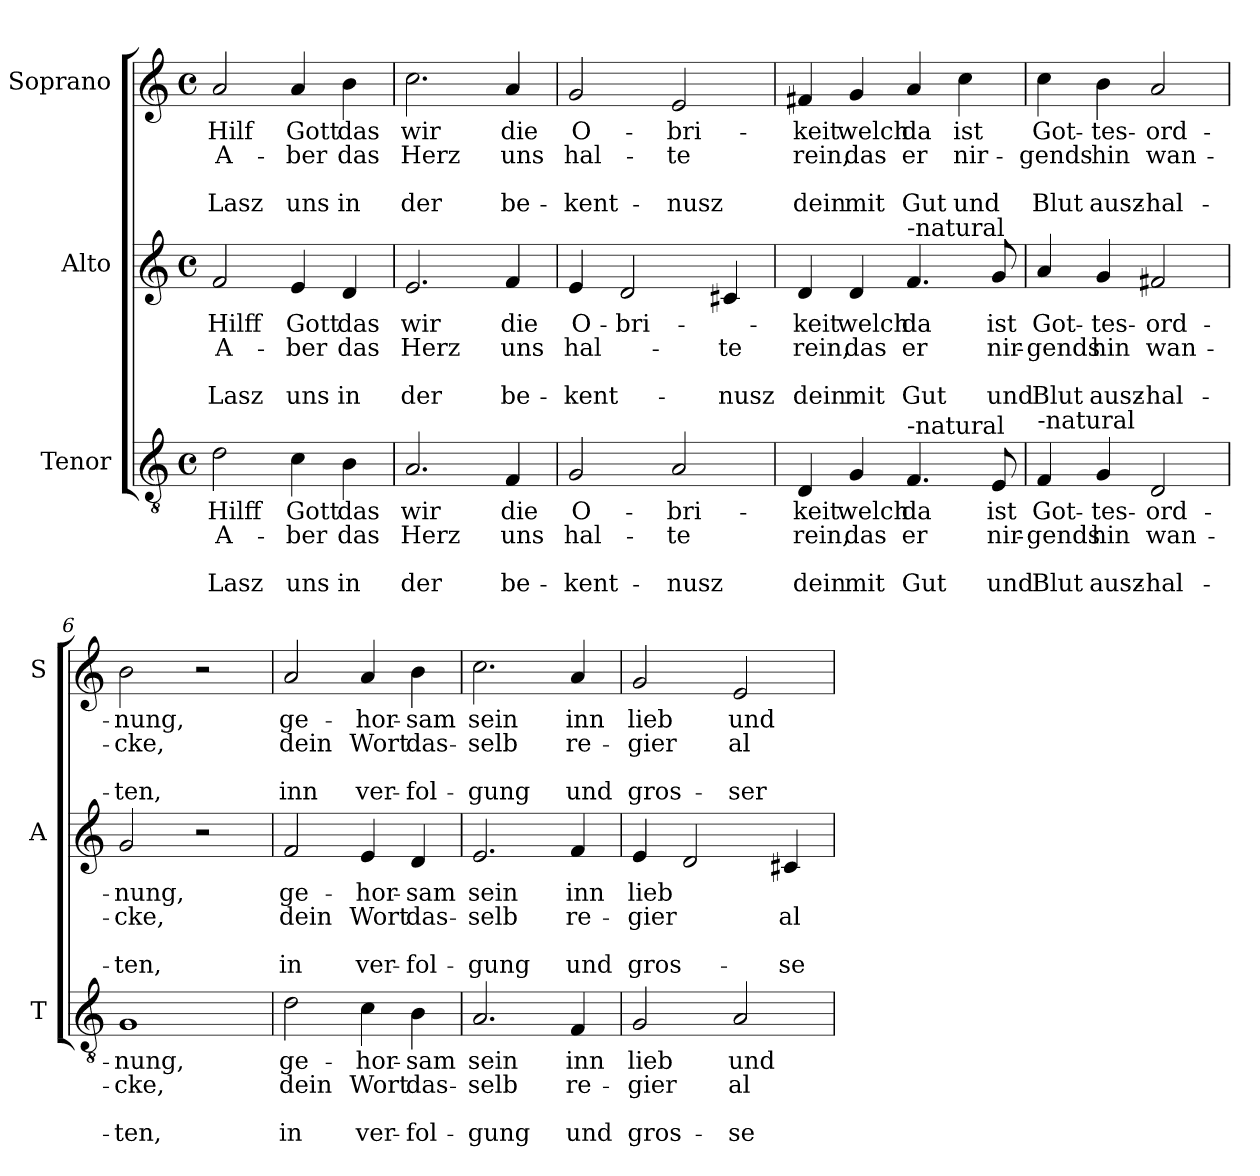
**kern	**text	**text	**text	**text	**kern	**text	**text	**text	**text	**kern	**text	**text	**text	**text
*part3	*part3	*part3	*part3	*part3	*part2	*part2	*part2	*part2	*part2	*part1	*part1	*part1	*part1	*part1
*staff3	*staff3	*staff3	*staff3	*staff3	*staff2	*staff2	*staff2	*staff2	*staff2	*staff1	*staff1	*staff1	*staff1	*staff1
*I"Tenor	*	*	*	*	*I"Alto	*	*	*	*	*I"Soprano	*	*	*	*
*I'T	*	*	*	*	*I'A	*	*	*	*	*I'S	*	*	*	*
*clefGv2	*	*	*	*	*clefG2	*	*	*	*	*clefG2	*	*	*	*
*k[]	*	*	*	*	*k[]	*	*	*	*	*k[]	*	*	*	*
*C:	*	*	*	*	*C:	*	*	*	*	*C:	*	*	*	*
*M4/4	*	*	*	*	*M4/4	*	*	*	*	*M4/4	*	*	*	*
*met(c)	*	*	*	*	*met(c)	*	*	*	*	*met(c)	*	*	*	*
=1	=1	=1	=1	=1	=1	=1	=1	=1	=1	=1	=1	=1	=1	=1
!	!LO:LY:b	!LO:LY:b	!	!LO:LY:b	!	!LO:LY:b	!LO:LY:b	!	!LO:LY:b	!	!LO:LY:b	!LO:LY:b	!	!LO:LY:b
2d\	Hilff	A-	.	Lasz	2f/	Hilff	A-	.	Lasz	2a/	Hilf	A-	.	Lasz
!	!LO:LY:b	!LO:LY:b	!	!LO:LY:b	!	!LO:LY:b	!LO:LY:b	!	!LO:LY:b	!	!LO:LY:b	!LO:LY:b	!	!LO:LY:b
4c\	Gott	-ber	.	uns	4e/	Gott	-ber	.	uns	4a/	Gott	-ber	.	uns
!	!LO:LY:b	!LO:LY:b	!	!LO:LY:b	!	!LO:LY:b	!LO:LY:b	!	!LO:LY:b	!	!LO:LY:b	!LO:LY:b	!	!LO:LY:b
4B\	das	das	.	in	4d/	das	das	.	in	4b\	das	das	.	in
=2	=2	=2	=2	=2	=2	=2	=2	=2	=2	=2	=2	=2	=2	=2
!	!LO:LY:b	!LO:LY:b	!	!LO:LY:b	!	!LO:LY:b	!LO:LY:b	!	!LO:LY:b	!	!LO:LY:b	!LO:LY:b	!	!LO:LY:b
2.A/	wir	Herz	.	der	2.e/	wir	Herz	.	der	2.cc\	wir	Herz	.	der
!	!LO:LY:b	!LO:LY:b	!	!LO:LY:b	!	!LO:LY:b	!LO:LY:b	!	!LO:LY:b	!	!LO:LY:b	!LO:LY:b	!	!LO:LY:b
4F/	die	uns	.	be-	4f/	die	uns	.	be-	4a/	die	uns	.	be-
=3	=3	=3	=3	=3	=3	=3	=3	=3	=3	=3	=3	=3	=3	=3
!	!LO:LY:b	!LO:LY:b	!	!LO:LY:b	!	!LO:LY:b	!LO:LY:b	!	!LO:LY:b	!	!LO:LY:b	!LO:LY:b	!	!LO:LY:b
2G/	O-	hal-	.	-kent-	4e/	O-	hal-	.	-kent-	2g/	O-	hal-	.	-kent-
!	!	!	!	!	!	!LO:LY:b	!	!	!	!	!	!	!	!
.	.	.	.	.	2d/	-bri-	.	.	.	.	.	.	.	.
!	!LO:LY:b	!LO:LY:b	!	!LO:LY:b	!	!	!	!	!	!	!LO:LY:b	!LO:LY:b	!	!LO:LY:b
2A/	-bri-	-te	.	-nusz	.	.	.	.	.	2e/	-bri-	-te	.	-nusz
!	!	!	!	!	!	!	!LO:LY:b	!	!LO:LY:b	!	!	!	!	!
.	.	.	.	.	4c#X/	.	-te	.	-nusz	.	.	.	.	.
=4	=4	=4	=4	=4	=4	=4	=4	=4	=4	=4	=4	=4	=4	=4
!	!LO:LY:b	!LO:LY:b	!	!LO:LY:b	!	!LO:LY:b	!LO:LY:b	!	!LO:LY:b	!	!LO:LY:b	!LO:LY:b	!	!LO:LY:b
4D/	-keit	rein,	.	dein	4d/	-keit	rein,	.	dein	4f#X/	-keit	rein,	.	dein
!	!LO:LY:b	!LO:LY:b	!	!LO:LY:b	!	!LO:LY:b	!LO:LY:b	!	!LO:LY:b	!	!LO:LY:b	!LO:LY:b	!	!LO:LY:b
4G/	welch	das	.	mit	4d/	welch	das	.	mit	4g/	welch	das	.	mit
!	!	!	!	!	!LO:TX:a:t=-natural	!	!	!	!	!	!	!	!	!
!LO:TX:a:t=-natural	!	!	!	!	!	!	!	!	!	!	!	!	!	!
!	!LO:LY:b	!LO:LY:b	!	!LO:LY:b	!	!LO:LY:b	!LO:LY:b	!	!LO:LY:b	!	!LO:LY:b	!LO:LY:b	!	!LO:LY:b
4.F/	da	er	.	Gut	4.f/	da	er	.	Gut	4a/	da	er	.	Gut
!	!	!	!	!	!	!	!	!	!	!	!LO:LY:b	!LO:LY:b	!	!LO:LY:b
.	.	.	.	.	.	.	.	.	.	4cc\	ist	nir-	.	und
!	!LO:LY:b	!LO:LY:b	!	!LO:LY:b	!	!LO:LY:b	!LO:LY:b	!	!LO:LY:b	!	!	!	!	!
8E/	ist	nir-	.	und	8g/	ist	nir-	.	und	.	.	.	.	.
=5	=5	=5	=5	=5	=5	=5	=5	=5	=5	=5	=5	=5	=5	=5
!LO:TX:a:t=-natural	!	!	!	!	!	!	!	!	!	!	!	!	!	!
!	!LO:LY:b	!LO:LY:b	!	!LO:LY:b	!	!LO:LY:b	!LO:LY:b	!	!LO:LY:b	!	!LO:LY:b	!LO:LY:b	!	!LO:LY:b
4F/	Got-	-gends	.	Blut	4a/	Got-	-gends	.	Blut	4cc\	Got-	-gends	.	Blut
!	!LO:LY:b	!LO:LY:b	!	!LO:LY:b	!	!LO:LY:b	!LO:LY:b	!	!LO:LY:b	!	!LO:LY:b	!LO:LY:b	!	!LO:LY:b
4G/	-tes-	hin	.	ausz-	4g/	-tes-	hin	.	ausz-	4b\	-tes-	hin	.	ausz-
!	!LO:LY:b	!LO:LY:b	!	!LO:LY:b	!	!LO:LY:b	!LO:LY:b	!	!LO:LY:b	!	!LO:LY:b	!LO:LY:b	!	!LO:LY:b
2D/	-ord-	wan-	.	-hal-	2f#X/	-ord-	wan-	.	-hal-	2a/	-ord-	wan-	.	-hal-
!!LO:LB:g=z
=6	=6	=6	=6	=6	=6	=6	=6	=6	=6	=6	=6	=6	=6	=6
!	!LO:LY:b	!LO:LY:b	!	!LO:LY:b	!	!LO:LY:b	!LO:LY:b	!	!LO:LY:b	!	!LO:LY:b	!LO:LY:b	!	!LO:LY:b
1G	-nung,	-cke,	.	-ten,	2g/	-nung,	-cke,	.	-ten,	2b\	-nung,	-cke,	.	-ten,
.	.	.	.	.	2r	.	.	.	.	2r	.	.	.	.
=7	=7	=7	=7	=7	=7	=7	=7	=7	=7	=7	=7	=7	=7	=7
!	!LO:LY:b	!LO:LY:b	!	!LO:LY:b	!	!LO:LY:b	!LO:LY:b	!	!LO:LY:b	!	!LO:LY:b	!LO:LY:b	!	!LO:LY:b
2d\	ge-	dein	.	in	2f/	ge-	dein	.	in	2a/	ge-	dein	.	inn
!	!LO:LY:b	!LO:LY:b	!	!LO:LY:b	!	!LO:LY:b	!LO:LY:b	!	!LO:LY:b	!	!LO:LY:b	!LO:LY:b	!	!LO:LY:b
4c\	-hor-	Wort	.	ver-	4e/	-hor-	Wort	.	ver-	4a/	-hor-	Wort	.	ver-
!	!LO:LY:b	!LO:LY:b	!	!LO:LY:b	!	!LO:LY:b	!LO:LY:b	!	!LO:LY:b	!	!LO:LY:b	!LO:LY:b	!	!LO:LY:b
4B\	-sam	das-	.	-fol-	4d/	-sam	das-	.	-fol-	4b\	-sam	das-	.	-fol-
=8	=8	=8	=8	=8	=8	=8	=8	=8	=8	=8	=8	=8	=8	=8
!	!LO:LY:b	!LO:LY:b	!	!LO:LY:b	!	!LO:LY:b	!LO:LY:b	!	!LO:LY:b	!	!LO:LY:b	!LO:LY:b	!	!LO:LY:b
2.A/	sein	-selb	.	-gung	2.e/	sein	-selb	.	-gung	2.cc\	sein	-selb	.	-gung
!	!LO:LY:b	!LO:LY:b	!	!LO:LY:b	!	!LO:LY:b	!LO:LY:b	!	!LO:LY:b	!	!LO:LY:b	!LO:LY:b	!	!LO:LY:b
4F/	inn	re-	.	und	4f/	inn	re-	.	und	4a/	inn	re-	.	und
=9	=9	=9	=9	=9	=9	=9	=9	=9	=9	=9	=9	=9	=9	=9
!	!LO:LY:b	!LO:LY:b	!	!LO:LY:b	!	!LO:LY:b	!LO:LY:b	!	!LO:LY:b	!	!LO:LY:b	!LO:LY:b	!	!LO:LY:b
2G/	lieb	-gier	.	gros-	4e/	lieb	-gier	.	gros-	2g/	lieb	-gier	.	gros-
.	.	.	.	.	2d/	.	.	.	.	.	.	.	.	.
!	!LO:LY:b	!LO:LY:b	!	!LO:LY:b	!	!	!	!	!	!	!LO:LY:b	!LO:LY:b	!	!LO:LY:b
2A/	und	al-	.	-se	.	.	.	.	.	2e/	und	al-	.	-ser
!	!	!	!	!	!	!	!LO:LY:b	!	!LO:LY:b	!	!	!	!	!
.	.	.	.	.	4c#X/	.	al-	.	-se	.	.	.	.	.
=	=	=	=	=	=	=	=	=	=	=	=	=	=	=
*-	*-	*-	*-	*-	*-	*-	*-	*-	*-	*-	*-	*-	*-	*-
